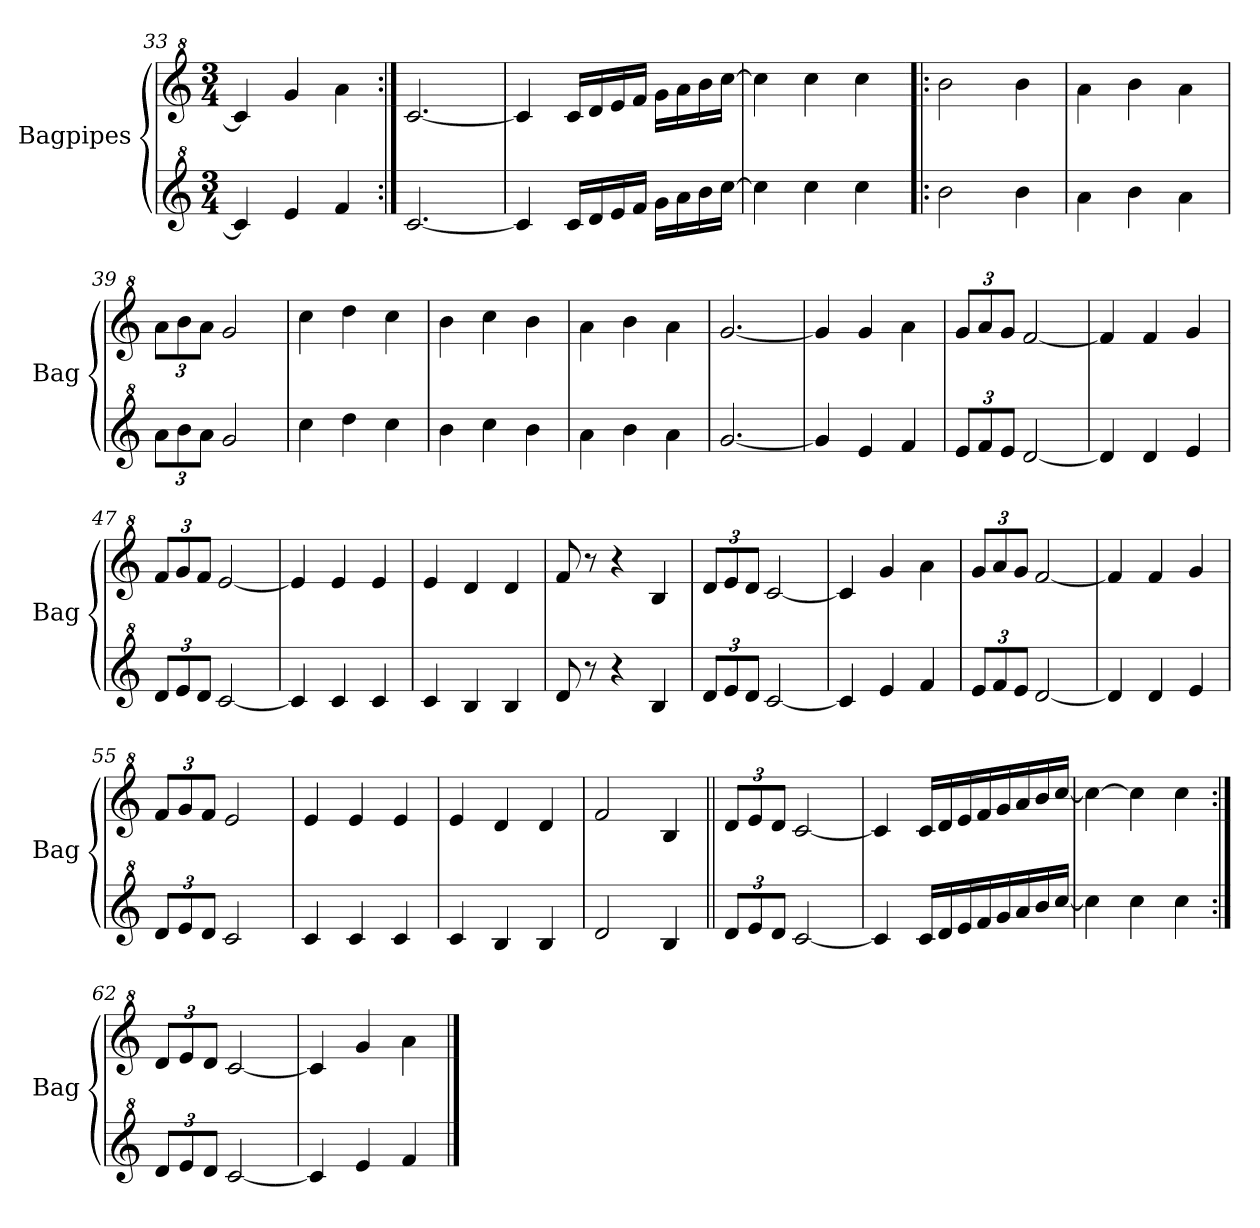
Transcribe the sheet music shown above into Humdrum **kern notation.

**kern	**kern
*part2	*part1
*staff2	*staff1
*I"Bagpipes	*I"Bagpipes
*I'Bag	*I'Bag
*clefG^2	*clefG^2
*k[]	*k[]
*C:	*C:
*M3/4	*M3/4
=33	=33
4cc/]	4cc/]
4ee/	4gg/
4ff/	4aa\
=34:|!	=34:|!
[2.cc/	[2.cc/
=35	=35
4cc/]	4cc/]
16cc/LL	16cc/LL
16dd/	16dd/
16ee/	16ee/
16ff/JJ	16ff/JJ
16gg\LL	16gg\LL
16aa\	16aa\
16bb\	16bb\
[16ccc\JJ	[16ccc\JJ
=36	=36
4ccc\]	4ccc\]
4ccc\	4ccc\
4ccc\	4ccc\
=37!|:	=37!|:
2bb\	2bb\
4bb\	4bb\
=38	=38
4aa\	4aa\
4bb\	4bb\
4aa\	4aa\
!!LO:PB:g=z
=39	=39
*Xbrackettup	*Xbrackettup
12aa\L	12aa\L
12bb\	12bb\
12aa\J	12aa\J
2gg/	2gg/
=40	=40
4ccc\	4ccc\
4ddd\	4ddd\
4ccc\	4ccc\
=41	=41
4bb\	4bb\
4ccc\	4ccc\
4bb\	4bb\
=42	=42
4aa\	4aa\
4bb\	4bb\
4aa\	4aa\
=43	=43
[2.gg/	[2.gg/
=44	=44
4gg/]	4gg/]
4ee/	4gg/
4ff/	4aa\
=45	=45
12ee/L	12gg/L
12ff/	12aa/
12ee/J	12gg/J
[2dd/	[2ff/
=46	=46
4dd/]	4ff/]
4dd/	4ff/
4ee/	4gg/
=47	=47
12dd/L	12ff/L
12ee/	12gg/
12dd/J	12ff/J
[2cc/	[2ee/
!!LO:LB:g=z
=48	=48
4cc/]	4ee/]
4cc/	4ee/
4cc/	4ee/
=49	=49
4cc/	4ee/
4b/	4dd/
4b/	4dd/
=50	=50
8dd/	8ff/
8r	8r
4r	4r
4b/	4b/
=51	=51
12dd/L	12dd/L
12ee/	12ee/
12dd/J	12dd/J
[2cc/	[2cc/
=52	=52
4cc/]	4cc/]
4ee/	4gg/
4ff/	4aa\
=53	=53
12ee/L	12gg/L
12ff/	12aa/
12ee/J	12gg/J
[2dd/	[2ff/
=54	=54
4dd/]	4ff/]
4dd/	4ff/
4ee/	4gg/
=55	=55
12dd/L	12ff/L
12ee/	12gg/
12dd/J	12ff/J
2cc/	2ee/
!!LO:LB:g=z
=56	=56
4cc/	4ee/
4cc/	4ee/
4cc/	4ee/
=57	=57
4cc/	4ee/
4b/	4dd/
4b/	4dd/
=58	=58
2dd/	2ff/
4b/	4b/
=59||	=59||
12dd/L	12dd/L
12ee/	12ee/
12dd/J	12dd/J
[2cc/	[2cc/
=60	=60
4cc/]	4cc/]
16cc/LL	16cc/LL
16dd/	16dd/
16ee/	16ee/
16ff/	16ff/
16gg/	16gg/
16aa/	16aa/
16bb/	16bb/
[16ccc/JJ	[16ccc/JJ
=61	=61
4ccc\]	4ccc\_
4ccc\	4ccc\]
4ccc\	4ccc\
=62:|!	=62:|!
12dd/L	12dd/L
12ee/	12ee/
12dd/J	12dd/J
[2cc/	[2cc/
!!LO:LB:g=z
=63	=63
4cc/]	4cc/]
4ee/	4gg/
4ff/	4aa\
==	==
*-	*-
